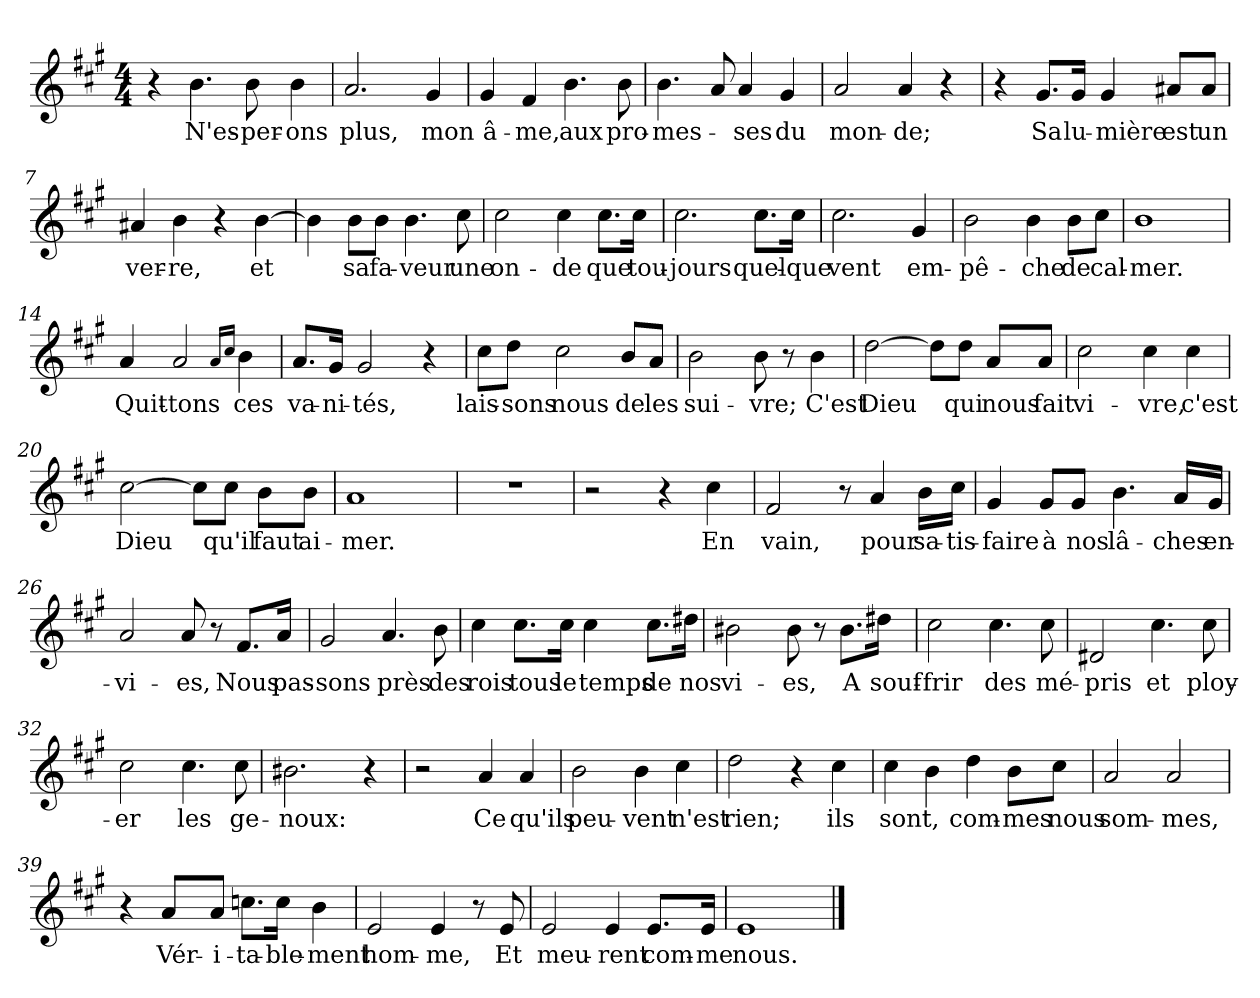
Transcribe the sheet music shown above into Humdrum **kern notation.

**kern	**text
*part1	*part1
*staff1	*staff1
*clefG2	*
*k[f#c#g#]	*
*M4/4	*
=1	=1
4r	.
!	!LO:LY:b
4.b\	N'es-
!	!LO:LY:b
8b\	-per-
!	!LO:LY:b
4b\	-ons
=2	=2
!	!LO:LY:b
2.a/	plus,
!	!LO:LY:b
4g#/	mon
=3	=3
!	!LO:LY:b
4g#/	â-
!	!LO:LY:b
4f#/	-me,
!	!LO:LY:b
4.b\	aux
!	!LO:LY:b
8b\	pro-
=4	=4
!	!LO:LY:b
4.b\	-mes-
8a/	.
!	!LO:LY:b
4a/	-ses
!	!LO:LY:b
4g#/	du
=5	=5
!	!LO:LY:b
2a/	mon-
!	!LO:LY:b
4a/	-de;
4r	.
=6	=6
4r	.
!	!LO:LY:b
8.g#/L	Sa
!	!LO:LY:b
16g#/Jk	lu-
!	!LO:LY:b
4g#/	-mière
!	!LO:LY:b
8a#X/L	est
!	!LO:LY:b
8a#/J	un
=7	=7
!	!LO:LY:b
4a#X/	ver-
!	!LO:LY:b
4b\	-re,
4r	.
!	!LO:LY:b
[4b\	et
!!LO:LB:g=z
=8	=8
4b\]	.
!	!LO:LY:b
8b\L	sa
!	!LO:LY:b
8b\J	fa-
!	!LO:LY:b
4.b\	-veur
!	!LO:LY:b
8cc#\	une
=9	=9
!	!LO:LY:b
2cc#\	on-
!	!LO:LY:b
4cc#\	-de
!	!LO:LY:b
8.cc#\L	que
!	!LO:LY:b
16cc#\Jk	tou-
=10	=10
!	!LO:LY:b
2.cc#\	-jours
!	!LO:LY:b
8.cc#\L	quel-
!	!LO:LY:b
16cc#\Jk	-que
=11	=11
!	!LO:LY:b
2.cc#\	vent
!	!LO:LY:b
4g#/	em-
=12	=12
!	!LO:LY:b
2b\	-pê-
!	!LO:LY:b
4b\	-che
!	!LO:LY:b
8b\L	de
!	!LO:LY:b
8cc#\J	cal-
=13	=13
!	!LO:LY:b
1b	-mer.
=14	=14
!	!LO:LY:b
4a/	Quit-
!	!LO:LY:b
2a/	-tons
16qa/LL	.
16qcc#/JJ	.
!	!LO:LY:b
4b\	ces
=15	=15
!	!LO:LY:b
8.a/L	va-
!	!LO:LY:b
16g#/Jk	-ni-
!	!LO:LY:b
2g#/	-tés,
4r	.
!!LO:LB:g=z
=16	=16
!	!LO:LY:b
8cc#\L	lais-
!	!LO:LY:b
8dd\J	-sons
!	!LO:LY:b
2cc#\	nous
!	!LO:LY:b
8b/L	de
!	!LO:LY:b
8a/J	les
=17	=17
!	!LO:LY:b
2b\	sui-
!	!LO:LY:b
8b\	-vre;
8r	.
!	!LO:LY:b
4b\	C'est
=18	=18
!	!LO:LY:b
[2dd\	Dieu
8dd\L]	.
!	!LO:LY:b
8dd\J	qui
!	!LO:LY:b
8a/L	nous
!	!LO:LY:b
8a/J	fait
=19	=19
!	!LO:LY:b
2cc#\	vi-
!	!LO:LY:b
4cc#\	-vre,
!	!LO:LY:b
4cc#\	c'est
=20	=20
!	!LO:LY:b
[2cc#\	Dieu
8cc#\L]	.
!	!LO:LY:b
8cc#\J	qu'il
!	!LO:LY:b
8b\L	faut
!	!LO:LY:b
8b\J	ai-
=21	=21
!	!LO:LY:b
1a	-mer.
=22	=22
1r	.
=23	=23
2r	.
4r	.
!	!LO:LY:b
4cc#\	En
!!LO:LB:g=z
=24	=24
!	!LO:LY:b
2f#/	vain,
8r	.
!	!LO:LY:b
4a/	pour
!	!LO:LY:b
16b\LL	sa-
!	!LO:LY:b
16cc#\JJ	-tis-
=25	=25
!	!LO:LY:b
4g#/	-faire
!	!LO:LY:b
8g#/L	à
!	!LO:LY:b
8g#/J	nos
!	!LO:LY:b
4.b\	lâ-
!	!LO:LY:b
16a/LL	-ches
!	!LO:LY:b
16g#/JJ	en-
=26	=26
!	!LO:LY:b
2a/	-vi-
!	!LO:LY:b
8a/	-es,
8r	.
!	!LO:LY:b
8.f#/L	Nous
!	!LO:LY:b
16a/Jk	pas-
=27	=27
!	!LO:LY:b
2g#/	-sons
!	!LO:LY:b
4.a/	près
!	!LO:LY:b
8b\	des
=28	=28
!	!LO:LY:b
4cc#\	rois
!	!LO:LY:b
8.cc#\L	tous
!	!LO:LY:b
16cc#\Jk	le
!	!LO:LY:b
4cc#\	temps
!	!LO:LY:b
8.cc#\L	de
!	!LO:LY:b
16dd#X\Jk	nos
=29	=29
!	!LO:LY:b
2b#X\	vi-
!	!LO:LY:b
8b#\	-es,
8r	.
!	!LO:LY:b
8.b#\L	A
!	!LO:LY:b
16dd#X\Jk	souf-
!!LO:LB:g=z
=30	=30
!	!LO:LY:b
2cc#\	-frir
!	!LO:LY:b
4.cc#\	des
!	!LO:LY:b
8cc#\	mé-
=31	=31
!	!LO:LY:b
2d#X/	-pris
!	!LO:LY:b
4.cc#\	et
!	!LO:LY:b
8cc#\	ploy-
=32	=32
!	!LO:LY:b
2cc#\	-er
!	!LO:LY:b
4.cc#\	les
!	!LO:LY:b
8cc#\	ge-
=33	=33
!	!LO:LY:b
2.b#X\	noux:
4r	.
=34	=34
2r	.
!	!LO:LY:b
4a/	Ce
!	!LO:LY:b
4a/	qu'ils
=35	=35
!	!LO:LY:b
2b\	peu-
!	!LO:LY:b
4b\	-vent
!	!LO:LY:b
4cc#\	n'est
=36	=36
!	!LO:LY:b
2dd\	rien;
4r	.
!	!LO:LY:b
4cc#\	ils
=37	=37
!	!LO:LY:b
4cc#\	sont,
4b\	.
!	!LO:LY:b
4dd\	com-
!	!LO:LY:b
8b\L	-mes
!	!LO:LY:b
8cc#\J	nous
=38	=38
!	!LO:LY:b
2a/	som-
!	!LO:LY:b
2a/	-mes,
!!LO:LB:g=z
=39	=39
4r	.
!	!LO:LY:b
8a/L	Vér-
!	!LO:LY:b
8a/J	-i-
!	!LO:LY:b
8.ccn\L	-ta-
!	!LO:LY:b
16cc\Jk	-ble-
!	!LO:LY:b
4b\	-ment
=40	=40
!	!LO:LY:b
2e/	hom-
!	!LO:LY:b
4e/	-me,
8r	.
!	!LO:LY:b
8e/	Et
=41	=41
!	!LO:LY:b
2e/	meu-
!	!LO:LY:b
4e/	-rent
!	!LO:LY:b
8.e/L	com-
!	!LO:LY:b
16e/Jk	-me
=42	=42
!	!LO:LY:b
1e	nous.
==	==
*-	*-
